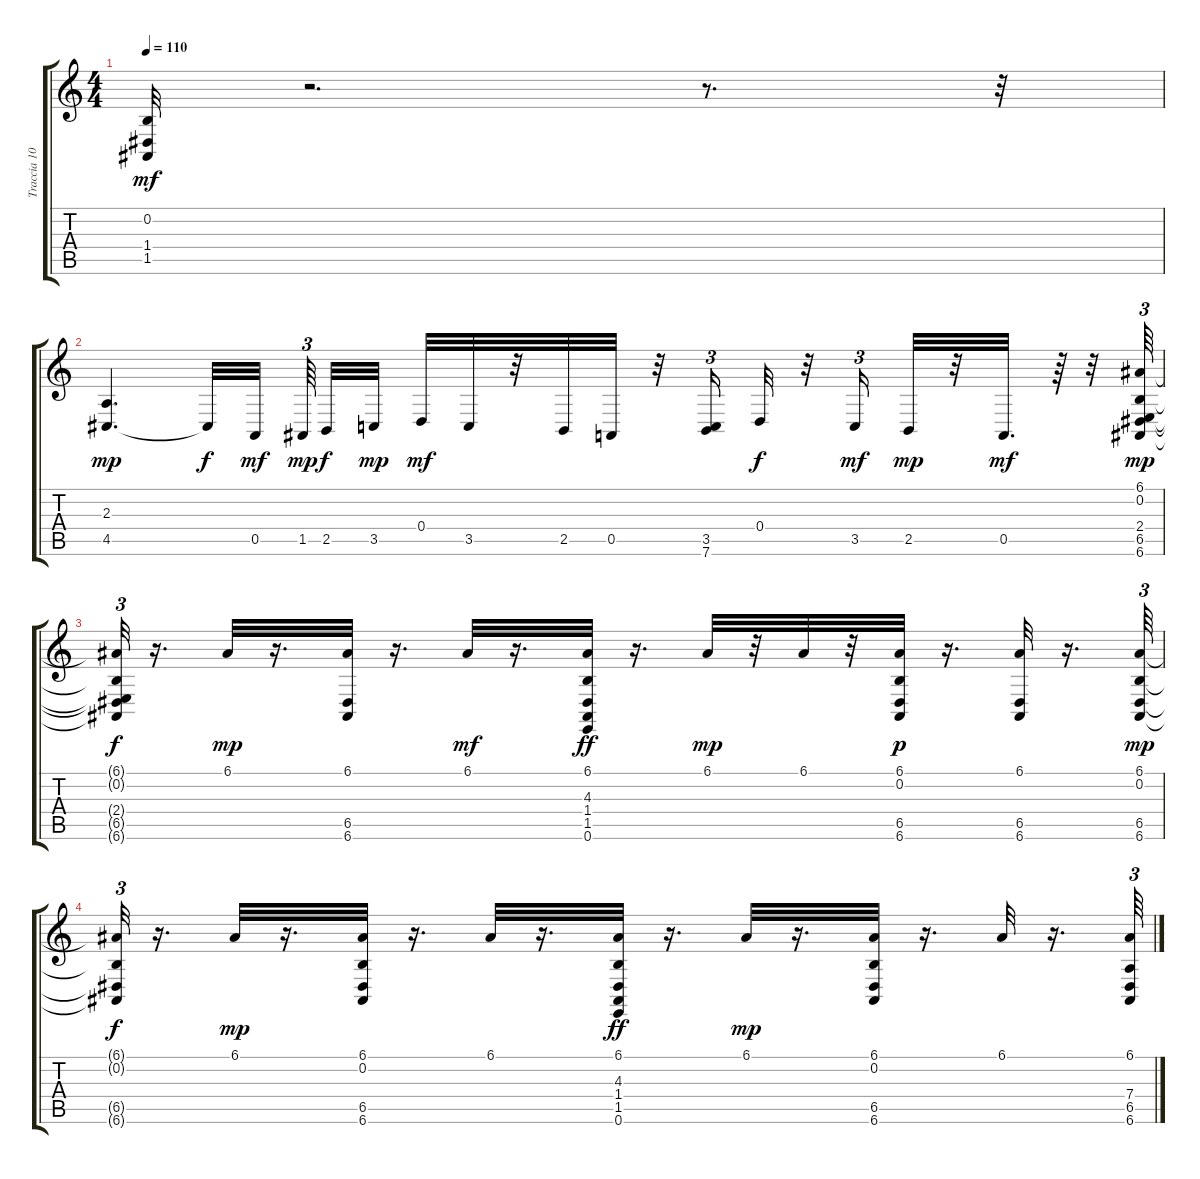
\track ("Traccia 10" "Traccia 10") {mute instrument acousticgrandpiano}
\staff {score tabs}
\tuning (E4 B3 G3 D3 A2 E2) {hide}
\ts (4 4)
\tempo 110
\clef g2
\ks c
(0.2 1.4 1.5).32{dy mf} r.2{d} r.8{d} r.32 |
(2.3 4.5).4{d dy mp} 4.5{t}.32{dy f} 0.5.32{dy mf beam splitsecondary} 1.5.64{tu (3 2) dy mp beam splitsecondary} 2.5.32{dy f} 3.5.32{dy mp} 0.4.32{dy mf} 3.5.32 r.32 2.5.32 0.5.32 r.32 (3.5 7.6).16{tu (3 2)} 0.4.32{dy f} r.32 3.5.16{tu (3 2) dy mf} 2.5.32{dy mp} r.32 0.5.32{d dy mf} r.64 r.32 (6.1 0.2 2.4 6.5 6.6).64{tu (3 2) dy mp} |
(6.1{t} 0.2{t} 2.4{t} 6.5{t} 6.6{t}).32{tu (3 2) dy f} r.16{d} 6.1.32{dy mp} r.16{d} (6.1 6.5 6.6).32 r.16{d} 6.1.32{dy mf} r.16{d} (6.1 4.3 1.4 1.5 0.6).32{dy ff} r.16{d} 6.1.32{dy mp} r.32 6.1.32 r.32 (6.1 0.2 6.5 6.6).32{dy p} r.16{d} (6.1 6.5 6.6).32 r.16{d} (6.1 0.2 6.5 6.6).64{tu (3 2) dy mp} |
(6.1{t} 0.2{t} 6.5{t} 6.6{t}).32{tu (3 2) dy f} r.16{d} 6.1.32{dy mp} r.16{d} (6.1 0.2 6.5 6.6).32 r.16{d} 6.1.32 r.16{d} (6.1 4.3 1.4 1.5 0.6).32{dy ff} r.16{d} 6.1.32{dy mp} r.16{d} (6.1 0.2 6.5 6.6).32 r.16{d} 6.1.32 r.16{d} (6.1 7.4 6.5 6.6).64{tu (3 2)}
